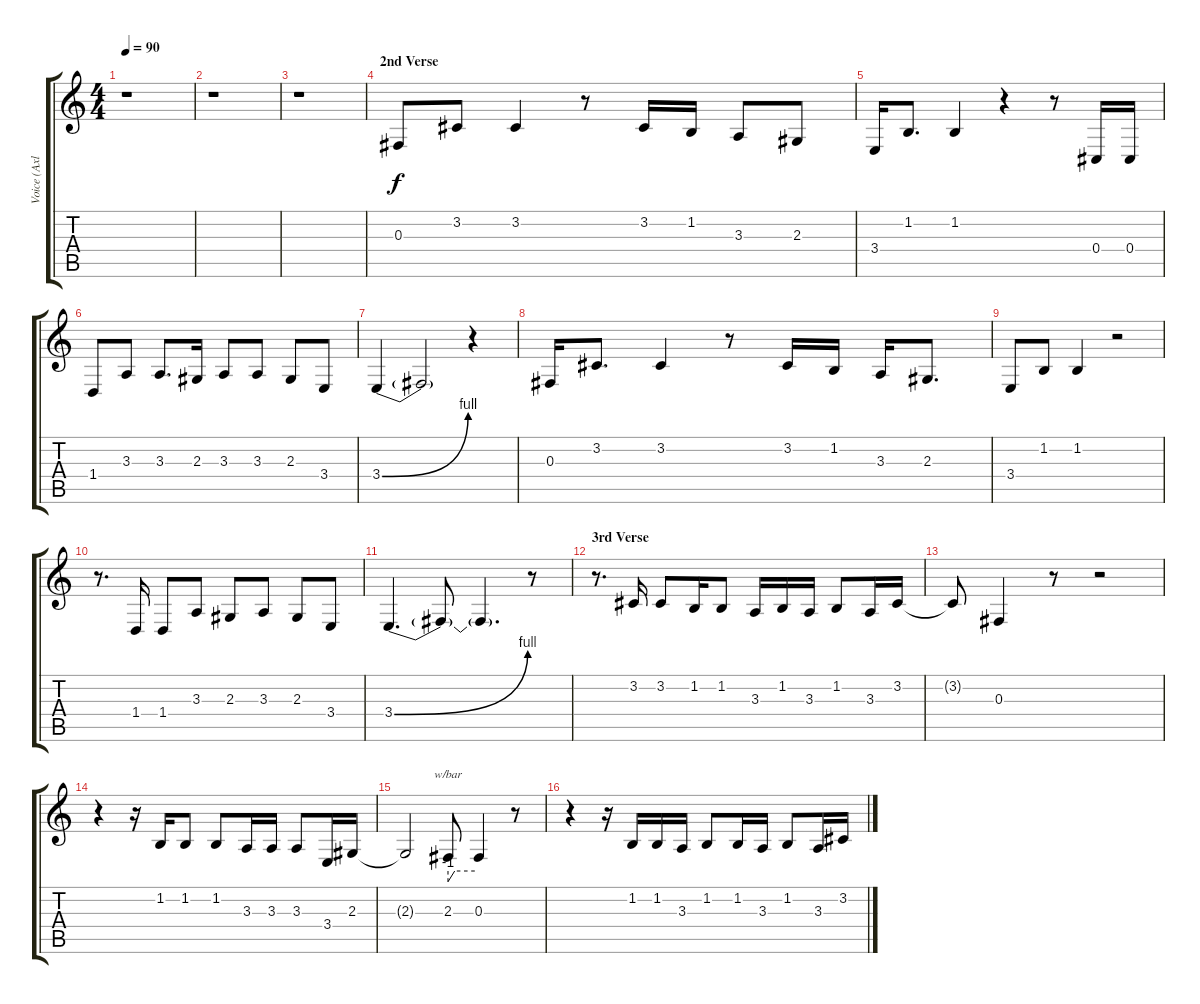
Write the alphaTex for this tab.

\track ("Voice (Axl)" "Voice (Axl") {instrument lead2sawtooth}
\staff {score tabs}
\tuning (Eb4 Bb3 Gb3 Db3 Ab2 Eb2) {hide}
\ts (4 4)
\tempo 90
\clef g2
\ks c
r.1{dy f} |
r.1 |
r.1 |
\section ("" "2nd Verse")
0.3.8 3.2.8 3.2.4 r.8 3.2.16 1.2.16 3.3.8 2.3.8 |
3.4.16 1.2.8{d} 1.2.4 r.4 r.8 0.4.16 0.4.16 |
1.4.8 3.3.8 3.3.8{d} 2.3.16 3.3.8 3.3.8 2.3.8 3.4.8 |
3.4{be (bend 0 0 60 4)}.4 3.4{t}.2 r.4 |
0.3.16 3.2.8{d} 3.2.4 r.8 3.2.16 1.2.16 3.3.16 2.3.8{d} |
3.4.8 1.2.8 1.2.4 r.2 |
r.8{d} 1.4.16 1.4.8 3.3.8 2.3.8 3.3.8 2.3.8 3.4.8 |
3.4{be (bend 0 0 60 4)}.4{d} 3.4{t}.8 3.4{t}.4{d} r.8 |
\section ("" "3rd Verse")
r.8{d} 3.2.16 3.2.8 1.2.16 1.2.8 3.3.16 1.2.16 3.3.16 1.2.8 3.3.16 3.2.16 |
3.2{t}.8 0.3.4 r.8 r.2 |
r.4 r.16 1.2.16 1.2.8 1.2.8 3.3.16 3.3.16 3.3.8 3.4.16 2.3.16 |
2.3{t}.2 2.3.8{tbe (custom default 0 -4 15 0 60 0)} 0.3.4 r.8 |
r.4 r.16 1.2.16 1.2.16 3.3.16 1.2.8 1.2.16 3.3.16 1.2.8 3.3.16 3.2.16
